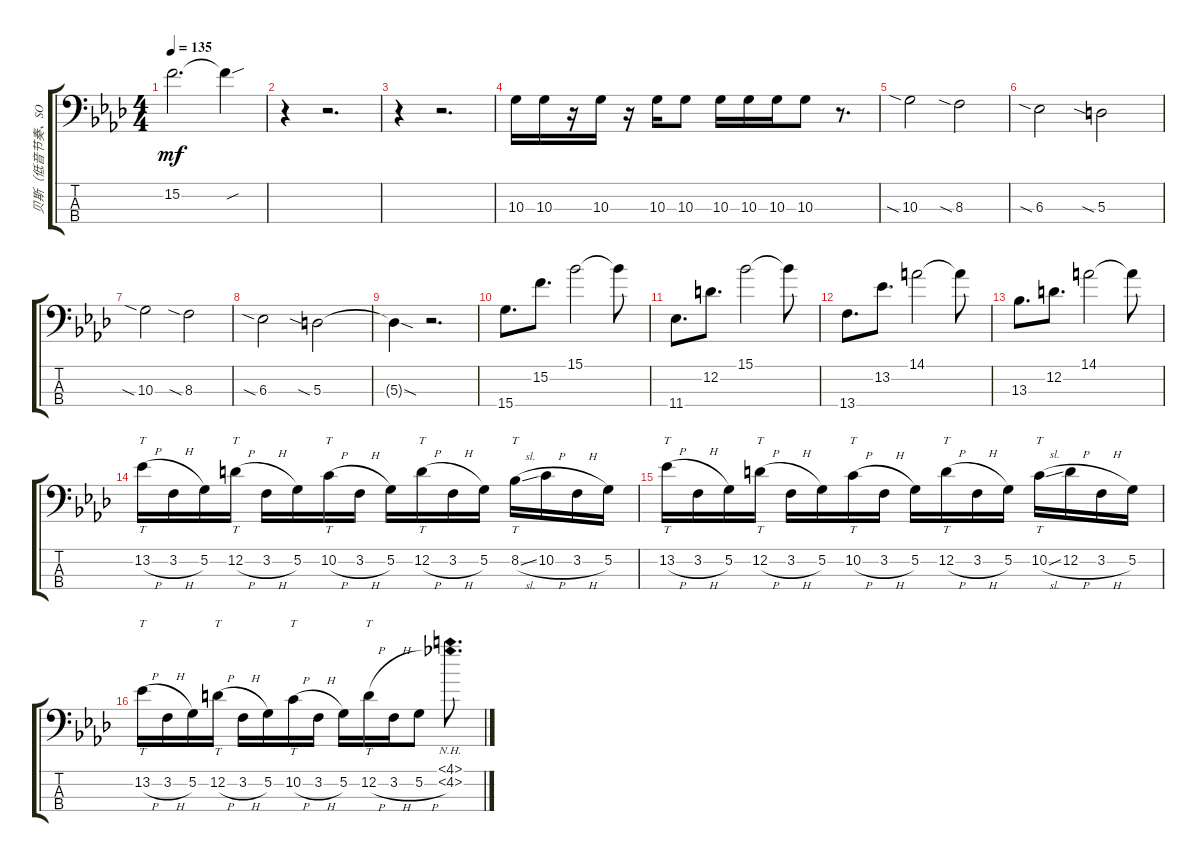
\track ("贝斯（低音节奏、SOLO）" "贝斯（低音节奏、SO") {instrument electricbassfinger}
\staff {score tabs}
\tuning (G2 D2 A1 E1) {hide}
\ts (4 4)
\tempo 135
\clef f4
\ks ab
15.2{t}.2{d dy mf} 15.2{sou t}.4 |
r.4 r.2{d} |
r.4 r.2{d} |
10.3.16 10.3.16 r.16 10.3.16 r.16 10.3.16 10.3.8 10.3.16 10.3.16 10.3.16 10.3.8 r.8{d} |
10.3{sia}.2 8.3{sia}.2 |
6.3{sia}.2 5.3{sia}.2 |
10.3{sia}.2 8.3{sia}.2 |
6.3{sia}.2 5.3{sia}.2 |
5.3{sod t}.4 r.2{d} |
15.4.8{d} 15.2.8{d} 15.1.2 15.1{t}.8 |
11.4.8{d} 12.2.8{d} 15.1.2 15.1{t}.8 |
13.4.8{d} 13.2.8{d} 14.1.2 14.1{t}.8 |
13.3.8{d} 12.2.8{d} 14.1.2 14.1{t}.8 |
13.2{h}.16{tt} 3.2{h}.16 5.2.16 12.2{h}.16{tt} 3.2{h}.16 5.2.16 10.2{h}.16{tt} 3.2{h}.16 5.2.16 12.2{h}.16{tt} 3.2{h}.16 5.2.16 8.2{sl}.16{tt} 10.2{h}.16 3.2{h}.16 5.2.16 |
13.2{h}.16{tt} 3.2{h}.16 5.2.16 12.2{h}.16{tt} 3.2{h}.16 5.2.16 10.2{h}.16{tt} 3.2{h}.16 5.2.16 12.2{h}.16{tt} 3.2{h}.16 5.2.16 10.2{sl}.16{tt} 12.2{h}.16 3.2{h}.16 5.2.16 |
13.2{h}.16{tt} 3.2{h}.16 5.2.16 12.2{h}.16{tt} 3.2{h}.16 5.2.16 10.2{h}.16{tt} 3.2{h}.16 5.2.16 12.2{h}.16{tt} 3.2{h}.16 5.2{h}.8 (4.1{nh} 4.2{nh}).8{d}
